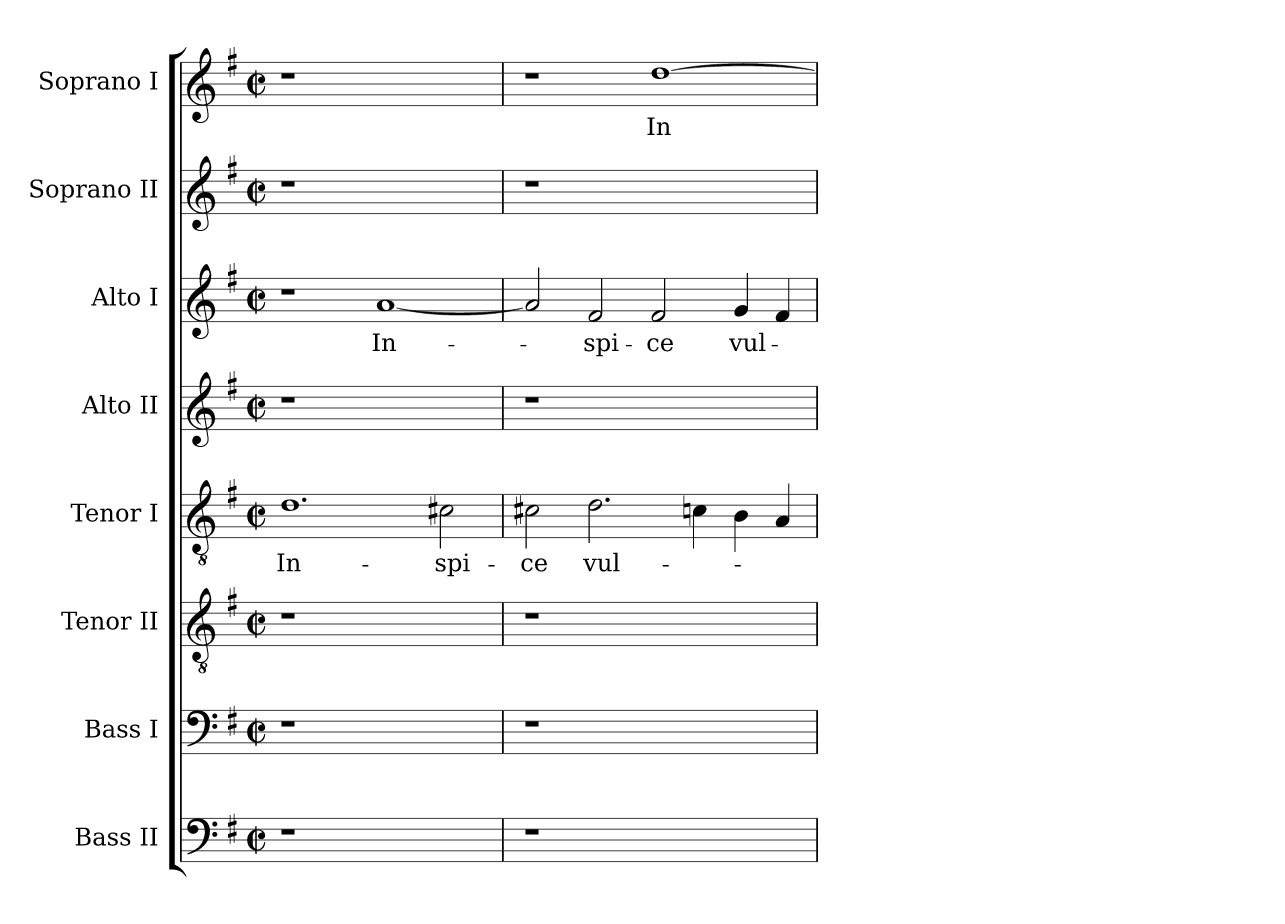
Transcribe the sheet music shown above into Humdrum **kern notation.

**kern	**kern	**kern	**kern	**text	**kern	**kern	**text	**kern	**kern	**text
*part8	*part7	*part6	*part5	*part5	*part4	*part3	*part3	*part2	*part1	*part1
*staff8	*staff7	*staff6	*staff5	*staff5	*staff4	*staff3	*staff3	*staff2	*staff1	*staff1
*I"Bass II	*I"Bass I	*I"Tenor II	*I"Tenor I	*	*I"Alto II	*I"Alto I	*	*I"Soprano II	*I"Soprano I	*
*I'BII	*I'BI	*I'TII	*I'TI	*	*I'AII	*I'AI	*	*	*	*
!!LO:PB:g=z
*clefF4	*clefF4	*clefGv2	*clefGv2	*	*clefG2	*clefG2	*	*clefG2	*clefG2	*
*k[f#]	*k[f#]	*k[f#]	*k[f#]	*	*k[f#]	*k[f#]	*	*k[f#]	*k[f#]	*
*G:	*G:	*G:	*G:	*	*G:	*G:	*	*G:	*G:	*
*M2/2	*M2/2	*M2/2	*M2/2	*	*M2/2	*M2/2	*	*M2/2	*M2/2	*
*met(c|)	*met(c|)	*met(c|)	*met(c|)	*	*met(c|)	*met(c|)	*	*met(c|)	*met(c|)	*
=1	=1	=1	=1	=1	=1	=1	=1	=1	=1	=1
!LO:N:vis=1	!LO:N:vis=1	!LO:N:vis=1	!	!	!	!	!	!	!	!
!	!	!	!	!LO:LY:b:color=#000000	!LO:N:vis=1	!	!	!LO:N:vis=1	!LO:N:vis=1	!
1r	1r	1r	1.di	In-	1r	1r	.	1r	1r	.
!	!	!	!	!	!	!	!LO:LY:b:color=#000000	!	!	!
1ryy	1ryy	1ryy	.	.	1ryy	[<1ai	In-	1ryy	1ryy	.
!	!	!	!	!LO:LY:b:color=#000000	!	!	!	!	!	!
.	.	.	2c#Xi\	-spi-	.	.	.	.	.	.
=2	=2	=2	=2	=2	=2	=2	=2	=2	=2	=2
!LO:N:vis=1	!LO:N:vis=1	!LO:N:vis=1	!	!	!	!	!	!	!	!
!	!	!	!	!LO:LY:b:color=#000000	!LO:N:vis=1	!	!	!LO:N:vis=1	!	!
1r	1r	1r	2c#Xi\	-ce	1r	2ai/]	.	1r	1r	.
!	!	!	!	!LO:LY:b:color=#000000	!	!	!	!	!	!
!	!	!	!	!	!	!	!LO:LY:b:color=#000000	!	!	!
.	.	.	2.di\	vul-	.	2f#i/	-spi-	.	.	.
!	!	!	!	!	!	!	!LO:LY:b:color=#000000	!	!	!
!	!	!	!	!	!	!	!	!	!	!LO:LY:b:color=#000000
1ryy	1ryy	1ryy	.	.	1ryy	2f#i/	-ce	1ryy	[>1ddi	In-
.	.	.	4cni\	.	.	.	.	.	.	.
!	!	!	!	!	!	!	!LO:LY:b:color=#000000	!	!	!
.	.	.	4Bi\	.	.	4gi/	vul-	.	.	.
.	.	.	4Ai/	.	.	4f#i/	.	.	.	.
=	=	=	=	=	=	=	=	=	=	=
*-	*-	*-	*-	*-	*-	*-	*-	*-	*-	*-
